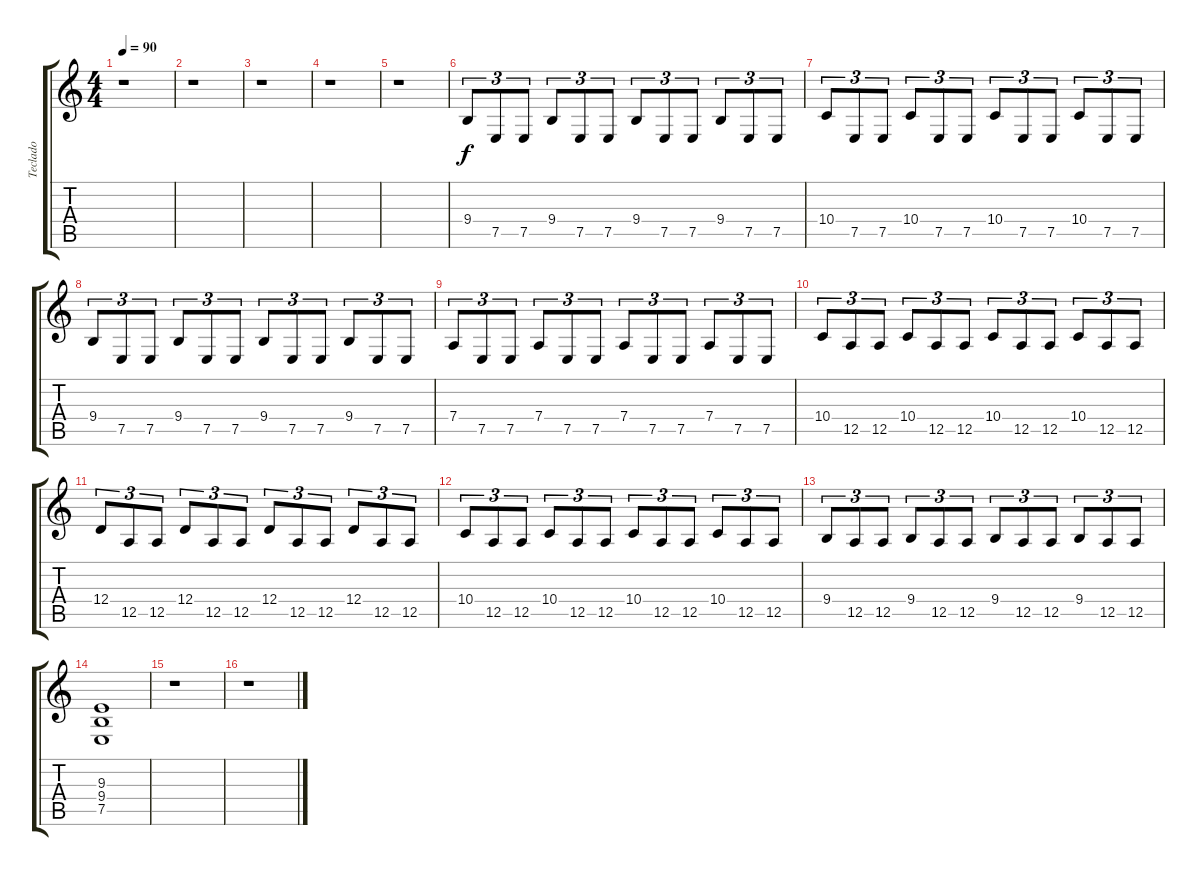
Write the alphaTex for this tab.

\track ("Teclado" "Teclado") {instrument acousticgrandpiano}
\staff {score tabs}
\tuning (E4 B3 G3 D3 A2 E2) {hide}
\ts (4 4)
\tempo 90
\clef g2
\ks c
r.1{dy f} |
r.1 |
r.1 |
r.1 |
r.1 |
9.4.8{tu (3 2)} 7.5.8{tu (3 2)} 7.5.8{tu (3 2)} 9.4.8{tu (3 2)} 7.5.8{tu (3 2)} 7.5.8{tu (3 2)} 9.4.8{tu (3 2)} 7.5.8{tu (3 2)} 7.5.8{tu (3 2)} 9.4.8{tu (3 2)} 7.5.8{tu (3 2)} 7.5.8{tu (3 2)} |
10.4.8{tu (3 2)} 7.5.8{tu (3 2)} 7.5.8{tu (3 2)} 10.4.8{tu (3 2)} 7.5.8{tu (3 2)} 7.5.8{tu (3 2)} 10.4.8{tu (3 2)} 7.5.8{tu (3 2)} 7.5.8{tu (3 2)} 10.4.8{tu (3 2)} 7.5.8{tu (3 2)} 7.5.8{tu (3 2)} |
9.4.8{tu (3 2)} 7.5.8{tu (3 2)} 7.5.8{tu (3 2)} 9.4.8{tu (3 2)} 7.5.8{tu (3 2)} 7.5.8{tu (3 2)} 9.4.8{tu (3 2)} 7.5.8{tu (3 2)} 7.5.8{tu (3 2)} 9.4.8{tu (3 2)} 7.5.8{tu (3 2)} 7.5.8{tu (3 2)} |
7.4.8{tu (3 2)} 7.5.8{tu (3 2)} 7.5.8{tu (3 2)} 7.4.8{tu (3 2)} 7.5.8{tu (3 2)} 7.5.8{tu (3 2)} 7.4.8{tu (3 2)} 7.5.8{tu (3 2)} 7.5.8{tu (3 2)} 7.4.8{tu (3 2)} 7.5.8{tu (3 2)} 7.5.8{tu (3 2)} |
10.4.8{tu (3 2)} 12.5.8{tu (3 2)} 12.5.8{tu (3 2)} 10.4.8{tu (3 2)} 12.5.8{tu (3 2)} 12.5.8{tu (3 2)} 10.4.8{tu (3 2)} 12.5.8{tu (3 2)} 12.5.8{tu (3 2)} 10.4.8{tu (3 2)} 12.5.8{tu (3 2)} 12.5.8{tu (3 2)} |
12.4.8{tu (3 2)} 12.5.8{tu (3 2)} 12.5.8{tu (3 2)} 12.4.8{tu (3 2)} 12.5.8{tu (3 2)} 12.5.8{tu (3 2)} 12.4.8{tu (3 2)} 12.5.8{tu (3 2)} 12.5.8{tu (3 2)} 12.4.8{tu (3 2)} 12.5.8{tu (3 2)} 12.5.8{tu (3 2)} |
10.4.8{tu (3 2)} 12.5.8{tu (3 2)} 12.5.8{tu (3 2)} 10.4.8{tu (3 2)} 12.5.8{tu (3 2)} 12.5.8{tu (3 2)} 10.4.8{tu (3 2)} 12.5.8{tu (3 2)} 12.5.8{tu (3 2)} 10.4.8{tu (3 2)} 12.5.8{tu (3 2)} 12.5.8{tu (3 2)} |
9.4.8{tu (3 2)} 12.5.8{tu (3 2)} 12.5.8{tu (3 2)} 9.4.8{tu (3 2)} 12.5.8{tu (3 2)} 12.5.8{tu (3 2)} 9.4.8{tu (3 2)} 12.5.8{tu (3 2)} 12.5.8{tu (3 2)} 9.4.8{tu (3 2)} 12.5.8{tu (3 2)} 12.5.8{tu (3 2)} |
(9.3 9.4 7.5).1 |
r.1 |
r.1
